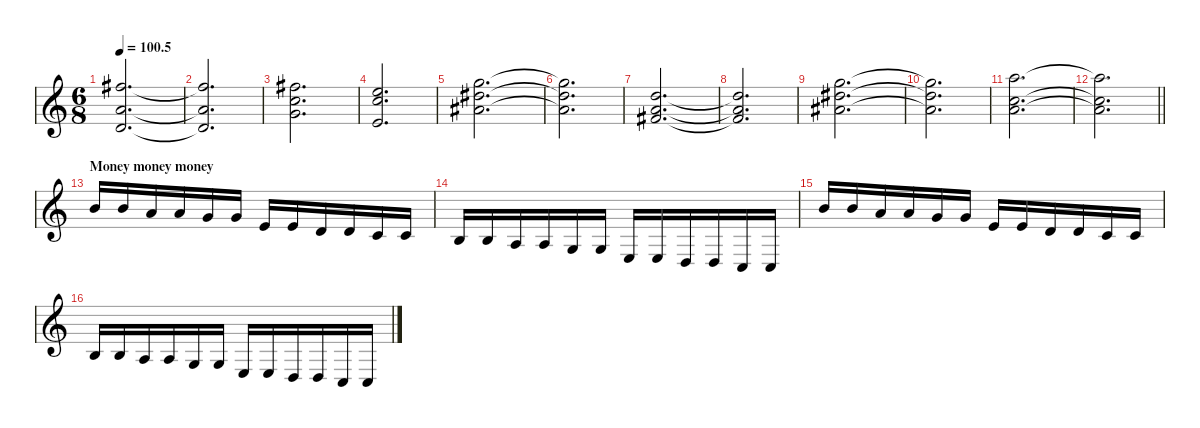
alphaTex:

\defaultSystemsLayout 4
\hideDynamics
\bracketExtendMode nobrackets
\singleTrackTrackNamePolicy hidden
\multiTrackTrackNamePolicy hidden
\firstSystemTrackNameMode fullname
\firstSystemTrackNameOrientation horizontal
\otherSystemsTrackNameOrientation horizontal
\track ("Vocals" "vln.") {instrument stringensemble1}
\staff {score}
\tuning (E4 C4 G3 C3 G2 C2)
\ts (6 8)
\tempo
100.5
\accidentals auto
\clef g2
\ottava regular
\simile none
\ks c
(26.5 7.3 30.4{acc #}).2{d dy f beam Up} |
(7.3{t} 26.5{t} 30.4{t acc #}).2{d beam Up} |
(35.5{acc #} 8.1 12.3).2{d beam Down} |
(16.4 12.2 21.3).2{d beam Up} |
(22.4{acc #} 15.1 15.2{acc #}).2{d beam Down} |
(15.1{t} 15.2{t acc #} 22.4{t acc #}).2{d beam Down} |
(2.1{acc #} 9.2 19.3).2{d beam Up} |
(2.1{t acc #} 9.2{t} 19.3{t}).2{d beam Up} |
(22.4{acc #} 15.1 15.2{acc #}).2{d beam Down} |
(15.1{t} 15.2{t acc #} 22.4{t acc #}).2{d beam Down} |
(17.1 9.2 17.3).2{d beam Down} |
\barLineRight lightlight
(9.2{t} 17.3{t} 17.1{t}).2{d beam Down} |
\section ("" "Money money money")
16.3.16{beam Up} 16.3.16{beam Up} 14.3.16{beam Up} 14.3.16{beam Up} 12.3.16{beam Up} 12.3.16{beam Up} 9.3.16{beam Up} 9.3.16{beam Up} 7.3.16{beam Up} 7.3.16{beam Up} 5.3.16{beam Up} 5.3.16{beam Up} |
4.3.16{beam Up} 4.3.16{beam Up} 2.3.16{dy mf beam Up} 2.3.16{beam Up} 0.3.16{beam Up} 0.3.16{beam Up} 4.4.16{beam Up} 4.4.16{beam Up} 2.4.16{beam Up} 2.4.16{beam Up} 0.4.16{beam Up} 0.4.16{beam Up} |
16.3.16{dy f beam Up} 16.3.16{beam Up} 14.3.16{beam Up} 14.3.16{beam Up} 12.3.16{beam Up} 12.3.16{beam Up} 9.3.16{beam Up} 9.3.16{beam Up} 7.3.16{beam Up} 7.3.16{beam Up} 5.3.16{beam Up} 5.3.16{beam Up} |
4.3.16{beam Up} 4.3.16{beam Up} 2.3.16{dy mf beam Up} 2.3.16{beam Up} 0.3.16{beam Up} 0.3.16{beam Up} 4.4.16{beam Up} 4.4.16{beam Up} 2.4.16{beam Up} 2.4.16{beam Up} 0.4.16{beam Up} 0.4.16{beam Up}
